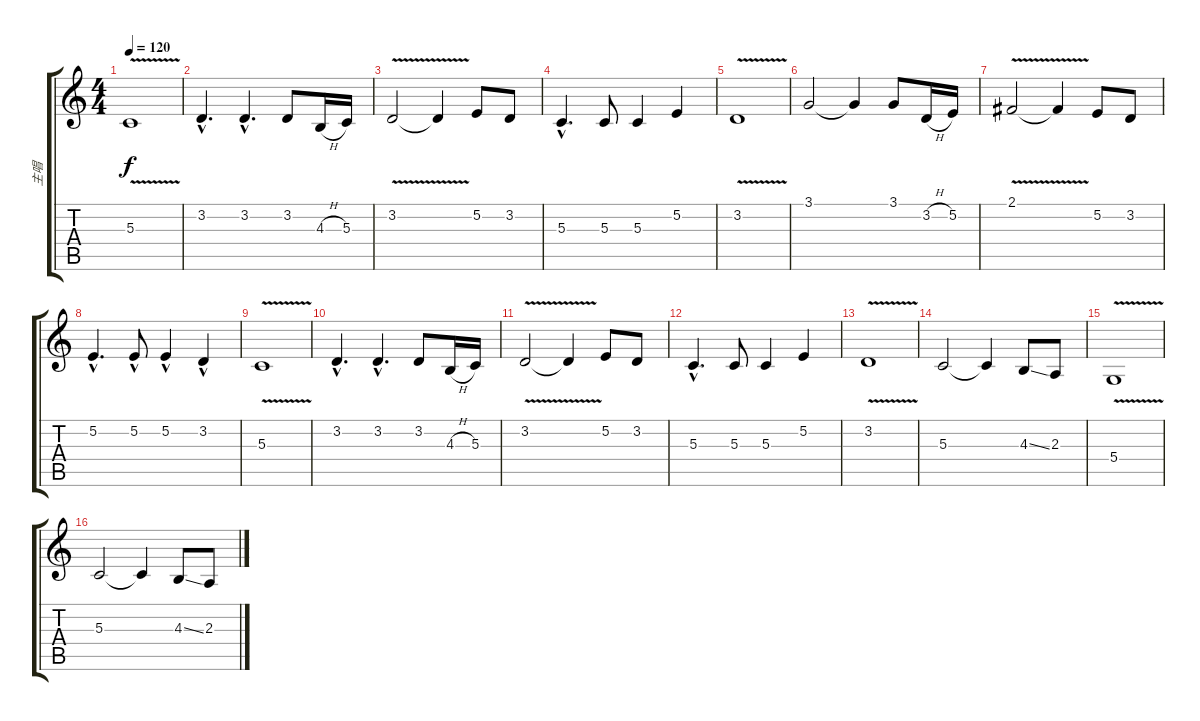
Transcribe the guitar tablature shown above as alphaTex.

\track ("主唱" "主唱") {instrument voiceoohs}
\staff {score tabs}
\tuning (E4 B3 G3 D3 A2 E2) {hide}
\ts (4 4)
\tempo 120
\clef g2
\ks c
5.3{v}.1{dy f} |
3.2{hac}.4{d} 3.2{hac}.4{d} 3.2.8 4.3{h}.16 5.3.16 |
3.2{v}.2 3.2{t}.4 5.2.8 3.2.8 |
5.3{hac}.4{d} 5.3.8 5.3.4 5.2.4 |
3.2{v}.1 |
3.1.2 3.1{t}.4 3.1.8 3.2{h}.16 5.2.16 |
2.1{v}.2 2.1{t}.4 5.2.8 3.2.8 |
5.2{hac}.4{d} 5.2{hac}.8 5.2{hac}.4 3.2{hac}.4 |
5.3{v}.1 |
3.2{hac}.4{d} 3.2{hac}.4{d} 3.2.8 4.3{h}.16 5.3.16 |
3.2{v}.2 3.2{t}.4 5.2.8 3.2.8 |
5.3{hac}.4{d} 5.3.8 5.3.4 5.2.4 |
3.2{v}.1 |
5.3.2 5.3{t}.4 4.3{ss}.8 2.3.8 |
5.4{v}.1 |
5.3.2 5.3{t}.4 4.3{ss}.8 2.3.8
